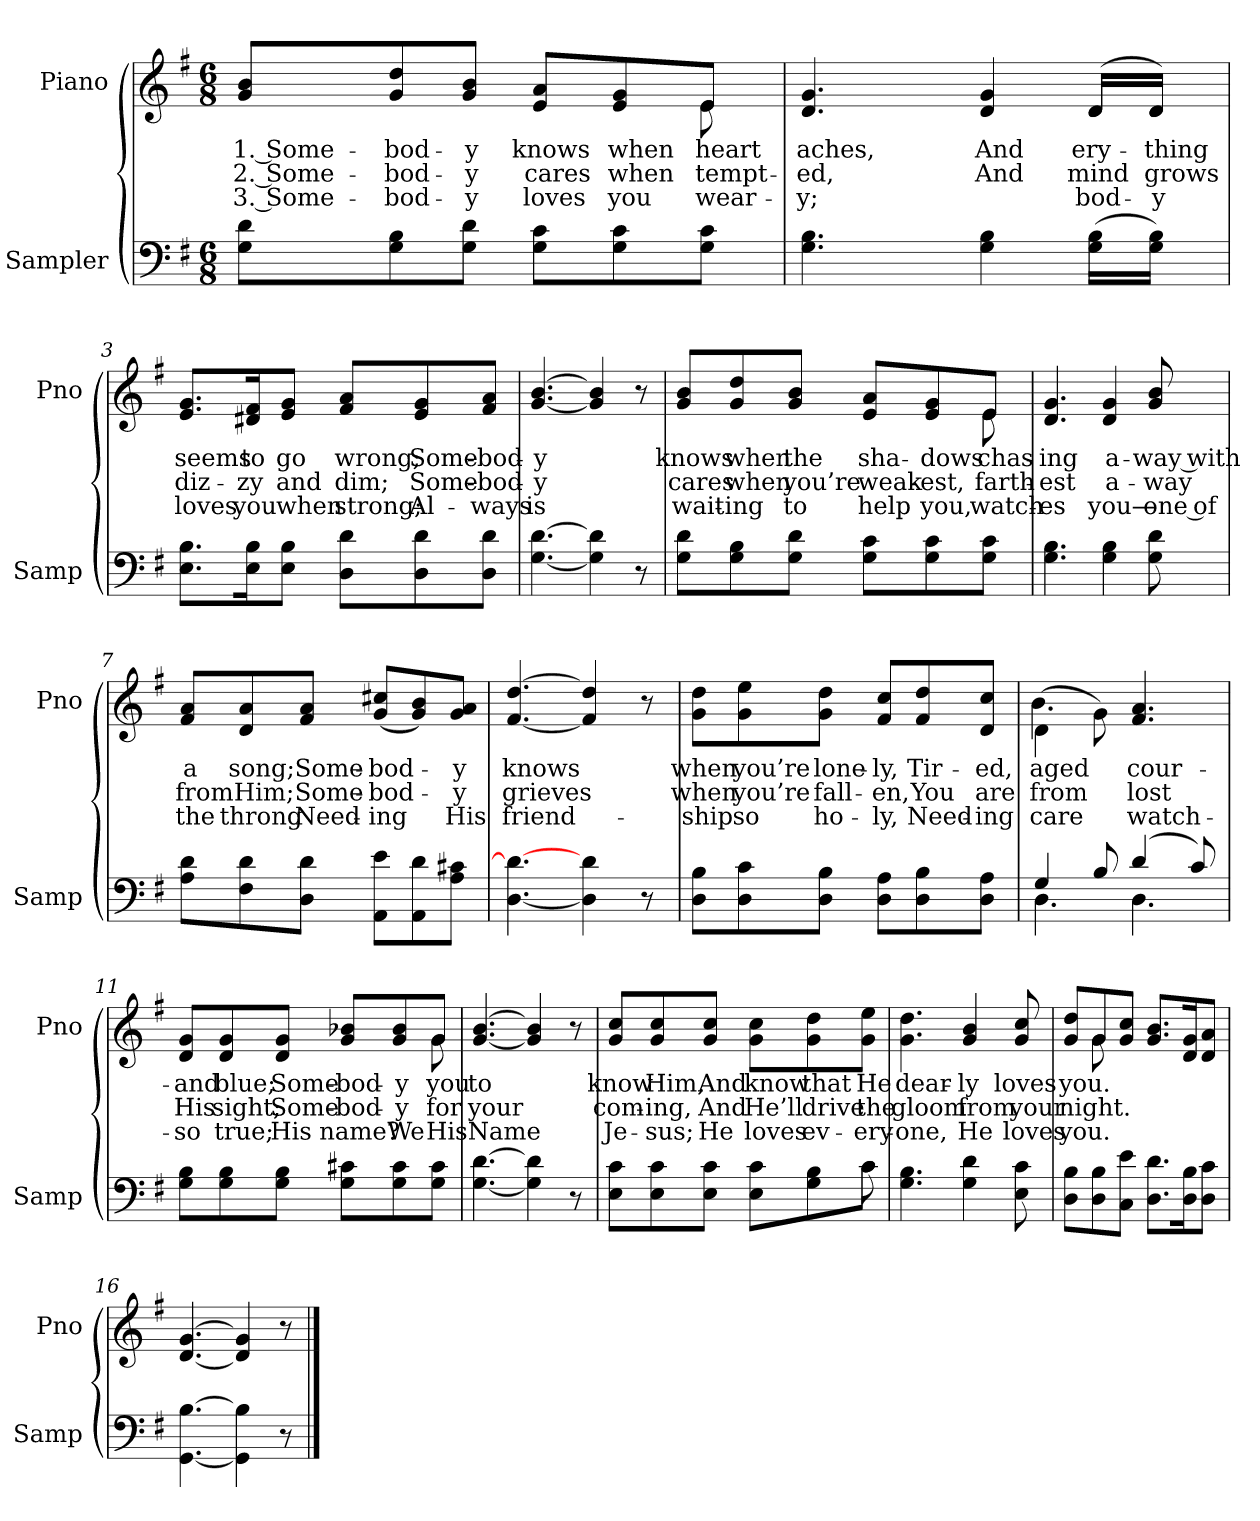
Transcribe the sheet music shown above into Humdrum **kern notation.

**kern	**kern	**text	**text	**text
*part2	*part1	*part1	*part1	*part1
*staff2	*staff1	*staff1	*staff1	*staff1
*I"Sampler	*I"Piano	*	*	*
*I'Samp	*I'Pno	*	*	*
*clefF4	*clefG2	*	*	*
*k[f#]	*k[f#]	*	*	*
*G:	*G:	*	*	*
*M6/8	*M6/8	*	*	*
=1	=1	=1	=1	=1
*	*^	*	*	*
8G\ 8d\L	8g/ 8b/L	8ryy	1. Some-	2. Some-	3. Some-
*	*v	*v	*	*	*
8G\ 8B\	8g/ 8dd/	-bod-	-bod-	-bod-
8G\ 8d\J	8g/ 8b/J	-y	-y	-y
8G\ 8c\L	8e/ 8a/L	knows	cares	loves
8G\ 8c\	8e/ 8g/	when	when	you
*	*^	*	*	*
8G\ 8c\J	8e/J	8e	heart	tempt-	wear-
=2	=2	=2	=2	=2	=2
4.G 4.B	4.d 4.g	8ryy	aches,	-ed,	-y;
*	*v	*v	*	*	*
4G 4B	4d 4g	And	And	.
*	*^	*	*	*
(16G\ 16B\LL	(16d/LL	16d/LL	-ery-	mind	-bod-
16G\ 16B\JJ)	16d/JJ)	16d/JJ	-thing	grows	-y
*	*v	*v	*	*	*
=3	=3	=3	=3	=3
8.E\ 8.B\L	8.e/ 8.g/L	seems	diz-	loves
16E\ 16B\K	16d#X/ 16f#/K	to	-zy	you
8E\ 8B\J	8e/ 8g/J	go	and	when
8D\ 8d\L	8f#/ 8a/L	wrong;	dim;	strong;
8D\ 8d\	8e/ 8g/	Some-	Some-	Al-
8D\ 8d\J	8f#/ 8a/J	-bod-	-bod-	-ways
=4	=4	=4	=4	=4
[4.G [4.d	[4.g [4.b	-y	-y	is
4G] 4d]	4g] 4b]	.	.	.
8r	8r	.	.	.
=5	=5	=5	=5	=5
*	*^	*	*	*
8G\ 8d\L	8g/ 8b/L	8ryy	knows	cares	wait-
*	*v	*v	*	*	*
8G\ 8B\	8g/ 8dd/	when	when	-ing
8G\ 8d\J	8g/ 8b/J	the	you’re	to
8G\ 8c\L	8e/ 8a/L	sha-	weak-	help
8G\ 8c\	8e/ 8g/	-dows	-est,	you,
*	*^	*	*	*
8G\ 8c\J	8e/J	8e	chas-	farth-	watch-
*	*v	*v	*	*	*
=6	=6	=6	=6	=6
4.G 4.B	4.d 4.g	-ing	-est	-es
4G 4B	4d 4g	a-	a-	you—
8G 8d	8g 8b	-way with	-way	one of
=7	=7	=7	=7	=7
8A\ 8d\L	8f#/ 8a/L	a	from	the
8F#\ 8d\	8d/ 8a/	song;	Him;	throng
8D\ 8d\J	8f#/ 8a/J	Some-	Some-	Need-
8AA\ 8e\L	(8g/ 8cc#X/L	-bod-	-bod-	-ing
8AA\ 8d\	8g/ 8b/)	.	.	.
8A\ 8c#X\J	8g/ 8a/J	-y	-y	His
=8	=8	=8	=8	=8
[4.D 4.d_	[4.f# [4.dd	knows	grieves	friend-
4D] 4d	4f#] 4dd]	.	.	.
8r	8r	.	.	.
=9	=9	=9	=9	=9
8D\ 8B\L	8g\ 8dd\L	when	when	-ship
8D\ 8c\	8g\ 8ee\	you’re	you’re	so
8D\ 8B\J	8g\ 8dd\J	lone-	fall-	ho-
8D\ 8A\L	8f#/ 8cc/L	-ly,	-en,	-ly,
8D\ 8B\	8f#/ 8dd/	Tir-	You	Need-
8D\ 8A\J	8d/ 8cc/J	-ed,	are	-ing
=10	=10	=10	=10	=10
*^	*^	*	*	*
4G/	4.D	(4d\	4.b	-aged	from	-care
8B/	.	8g\)	.	.	.	.
(4d/	4.D	4.f# 4.a	4.ryy	-cour-	lost	watch-
8c/)	.	.	.	.	.	.
*v	*v	*	*	*	*	*
=11	=11	=11	=11	=11	=11
8G\ 8B\L	8d/ 8g/L	8ryy	and	His	so
*	*v	*v	*	*	*
8G\ 8B\	8d/ 8g/	blue;	sight;	true;
8G\ 8B\J	8d/ 8g/J	Some-	Some-	His
8G\ 8c#X\L	8g/ 8b-X/L	-bod-	-bod-	name?
8G\ 8c#\	8g/ 8b-/	-y	-y	We
*	*^	*	*	*
8G\ 8c#\J	8g/J	8g	you	for	His
*	*v	*v	*	*	*
=12	=12	=12	=12	=12
[4.G [4.d	[4.g [4.b	to	your	Name
4G] 4d]	4g] 4b]	.	.	.
8r	8r	.	.	.
=13	=13	=13	=13	=13
*^	*	*	*	*
8E\ 8c\L	8ryy	8g/ 8cc/L	know	com-	Je-
*v	*v	*	*	*	*
8E\ 8c\	8g/ 8cc/	Him,	-ing,	-sus;
8E\ 8c\J	8g/ 8cc/J	And	And	He
8E\ 8c\L	8g\ 8cc\L	know	He’ll	loves
8G\ 8B\	8g\ 8dd\	that	drive	ev-
*^	*	*	*	*
8c\J	8c	8g\ 8ee\J	He	the	-ery-
*v	*v	*	*	*	*
=14	=14	=14	=14	=14
4.G 4.B	4.g 4.dd	dear-	gloom	-one,
4G 4d	4g 4b	-ly	from	He
8E 8c	8g 8cc	loves	your	loves
=15	=15	=15	=15	=15
*	*^	*	*	*
8D\ 8B\L	8g/ 8dd/L	8ryy	you.	night.	you.
8D\ 8B\	8g/	8g	.	.	.
8C\ 8e\J	8g/ 8cc/J	2ryy	.	.	.
8.D\ 8.d\L	8.g/ 8.b/L	.	.	.	.
16D\ 16B\K	16d/ 16g/K	.	.	.	.
8D\ 8c\J	8d/ 8a/J	.	.	.	.
*	*v	*v	*	*	*
=16	=16	=16	=16	=16
[4.GG [4.B	[4.d [4.g	.	.	.
4GG] 4B]	4d] 4g]	.	.	.
8r	8r	.	.	.
==	==	==	==	==
*-	*-	*-	*-	*-
